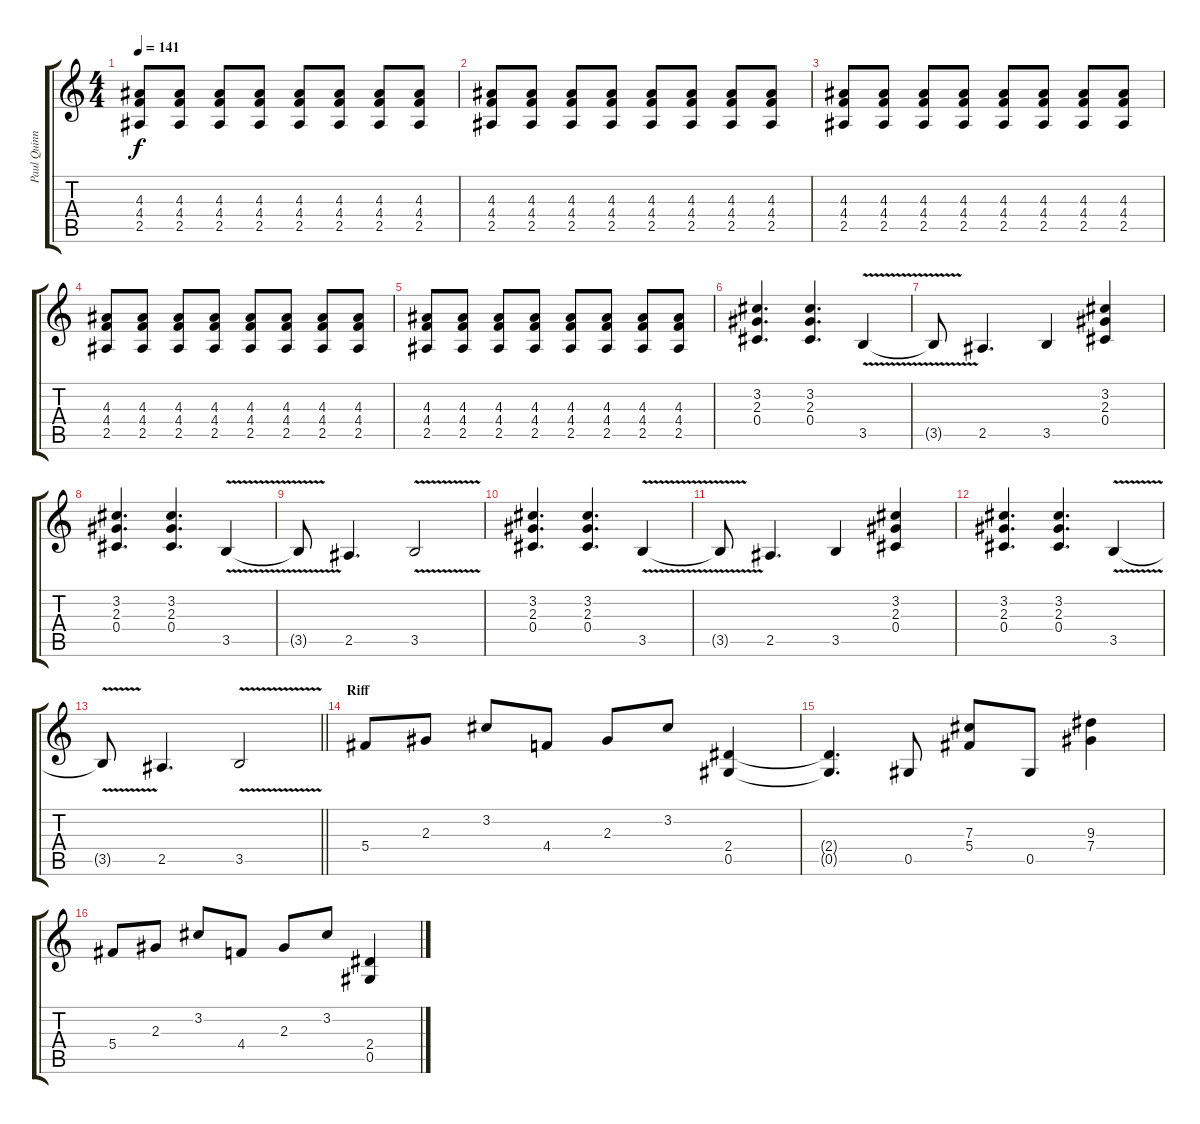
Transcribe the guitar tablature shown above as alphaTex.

\track ("Paul Quinn" "Paul Quinn") {instrument overdrivenguitar}
\staff {score tabs}
\tuning (Eb4 Bb3 Gb3 Db3 Ab2 Eb2) {hide}
\ts (4 4)
\tempo 141
\clef g2
\ks c
(4.3 4.4 2.5).8{dy f} (4.3 4.4 2.5).8 (4.3 4.4 2.5).8 (4.3 4.4 2.5).8 (4.3 4.4 2.5).8 (4.3 4.4 2.5).8 (4.3 4.4 2.5).8 (4.3 4.4 2.5).8 |
(4.3 4.4 2.5).8 (4.3 4.4 2.5).8 (4.3 4.4 2.5).8 (4.3 4.4 2.5).8 (4.3 4.4 2.5).8 (4.3 4.4 2.5).8 (4.3 4.4 2.5).8 (4.3 4.4 2.5).8 |
(4.3 4.4 2.5).8 (4.3 4.4 2.5).8 (4.3 4.4 2.5).8 (4.3 4.4 2.5).8 (4.3 4.4 2.5).8 (4.3 4.4 2.5).8 (4.3 4.4 2.5).8 (4.3 4.4 2.5).8 |
(4.3 4.4 2.5).8 (4.3 4.4 2.5).8 (4.3 4.4 2.5).8 (4.3 4.4 2.5).8 (4.3 4.4 2.5).8 (4.3 4.4 2.5).8 (4.3 4.4 2.5).8 (4.3 4.4 2.5).8 |
(4.3 4.4 2.5).8 (4.3 4.4 2.5).8 (4.3 4.4 2.5).8 (4.3 4.4 2.5).8 (4.3 4.4 2.5).8 (4.3 4.4 2.5).8 (4.3 4.4 2.5).8 (4.3 4.4 2.5).8 |
(3.2 2.3 0.4).4{d volume 6} (3.2 2.3 0.4).4{d} 3.5{v}.4 |
3.5{t}.8 2.5.4{d} 3.5.4 (3.2 2.3 0.4).4 |
(3.2 2.3 0.4).4{d} (3.2 2.3 0.4).4{d} 3.5{v}.4 |
3.5{t}.8 2.5.4{d} 3.5{v}.2 |
(3.2 2.3 0.4).4{d} (3.2 2.3 0.4).4{d} 3.5{v}.4 |
3.5{t}.8 2.5.4{d} 3.5.4 (3.2 2.3 0.4).4 |
(3.2 2.3 0.4).4{d} (3.2 2.3 0.4).4{d} 3.5{v}.4 |
\barLineRight lightlight
3.5{t}.8 2.5.4{d} 3.5{v}.2 |
\section ("" "Riff")
5.4.8{volume 9} 2.3.8 3.2.8 4.4.8 2.3.8 3.2.8 (2.4 0.5).4 |
(2.4{t} 0.5{t}).4{d} 0.5.8 (7.3 5.4).8 0.5.8 (9.3 7.4).4 |
5.4.8 2.3.8 3.2.8 4.4.8 2.3.8 3.2.8 (2.4 0.5).4
